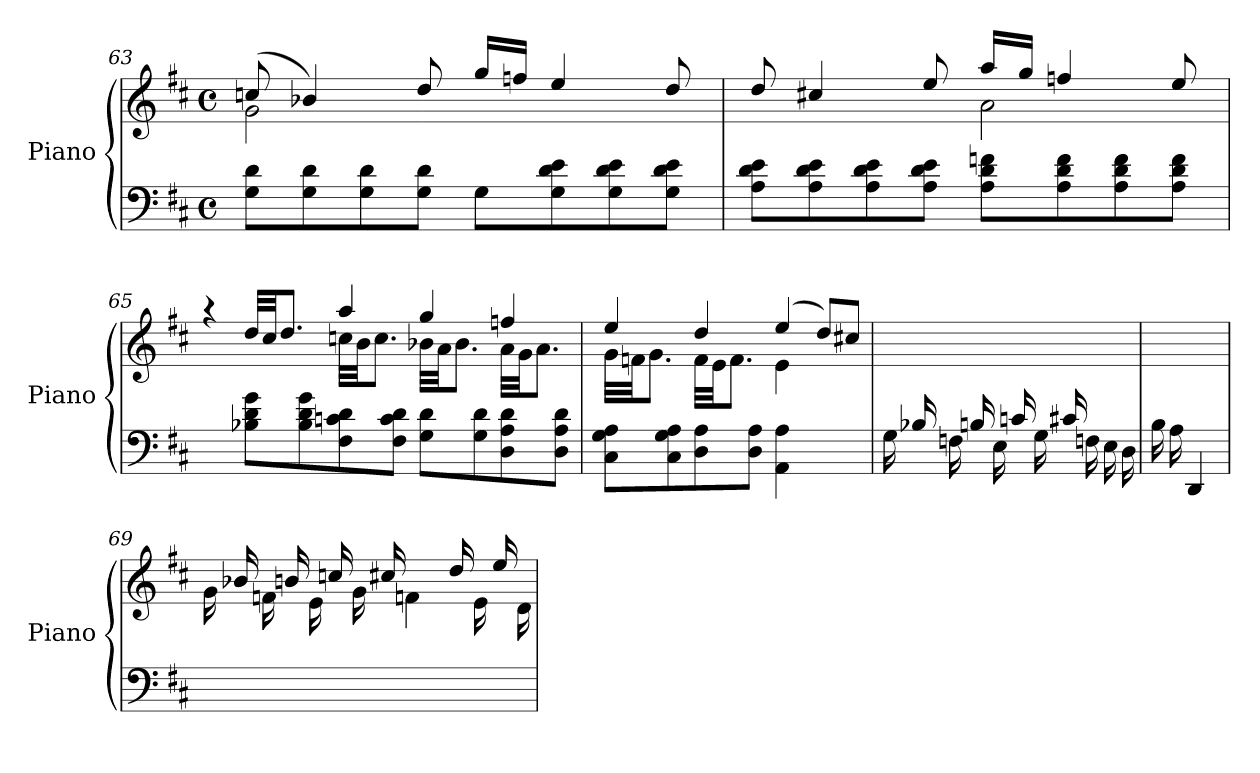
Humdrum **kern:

**kern	**kern
*part1	*part1
*staff2	*staff1
*I"Piano	*
*I'Piano	*
*clefF4	*clefG2
*k[f#c#]	*k[f#c#]
*M4/4	*M4/4
*met(c)	*met(c)
=63	=63
*	*^
8G\ 8d\L	(>8ccn/	2g\
8G\ 8d\	4b-X/)	.
8G\ 8d\	.	.
8G\ 8d\J	8dd/	.
8G\L	16gg/LL	2ryy
.	16ffn/JJ	.
8G\ 8d\ 8e\	4ee/	.
8G\ 8d\ 8e\	.	.
8G\ 8d\ 8e\J	8dd/	.
!!LO:LB:g=z	!!
=64	=64	=64
8A\ 8d\ 8e\L	8dd/	2ryy
8A\ 8d\ 8e\	4cc#X/	.
8A\ 8d\ 8e\	.	.
8A\ 8d\ 8e\J	8ee/	.
8A\ 8d\ 8fn\L	16aa/LL	2a\
.	16gg/JJ	.
8A\ 8d\ 8f\	4ffn/	.
8A\ 8d\ 8f\	.	.
8A\ 8d\ 8f\J	8ee/	.
=65	=65	=65
*	*^	*^
4ryy	4rgg	2ryy	1ryy	1ryy
8B-X\ 8d\ 8g\L	32dd/LLL	.	.	.
.	32cc#/JJ	.	.	.
.	8.dd/J	.	.	.
8B-\ 8d\ 8g\	.	.	.	.
8F#\ 8cn\ 8d\	4aa/	32ccn\LLL	.	.
.	.	32b\JJ	.	.
.	.	8.cc\J	.	.
8F#\ 8c\ 8d\J	.	.	.	.
8G\ 8d\L	4gg/	32b-X\LLL	.	.
.	.	32a\JJ	.	.
.	.	8.b-\J	.	.
8G\ 8d\	.	.	.	.
8D\ 8A\ 8d\	4ryy	4ryy	4ffn/	32a\LLL
.	.	.	.	32g\JJ
.	.	.	.	8.a\J
8D\ 8A\ 8d\J	.	.	.	.
*	*	*v	*v	*v
=66	=66	=66
8C#\ 8G\ 8A\L	4ee/	32g\LLL
.	.	32fn\JJ
.	.	8.g\J
8C#\ 8G\ 8A\	.	.
8D\ 8A\	4dd/	32f\LLL
.	.	32e\JJ
.	.	8.f\J
8D\ 8A\J	.	.
4AA\ 4A\	(<4ee/	4e\
4ryy	8dd/L)	4ryy
.	8cc#X/J	.
*	*v	*v
!!LO:LB:g=z
=67	=67
16G\	2ryy
16B-X/	.
16Fn\	.
16Bn/	.
16E\	.
16cn/	.
16G\	.
16c#X/	.
16Fn\	8.ryy
16E\	.
16D\	.
=68	=68
16B\	4.ryy
16A\	.
4DD/	.
=69	=69
1ryy	16g\
.	16b-X/
.	16fn\
.	16bn/
.	16e\
.	16ccn/
.	16g\
.	16cc#X/
.	4fn\
.	16dd/
.	16e\
.	16ee/
.	16d\
=	=
*-	*-
